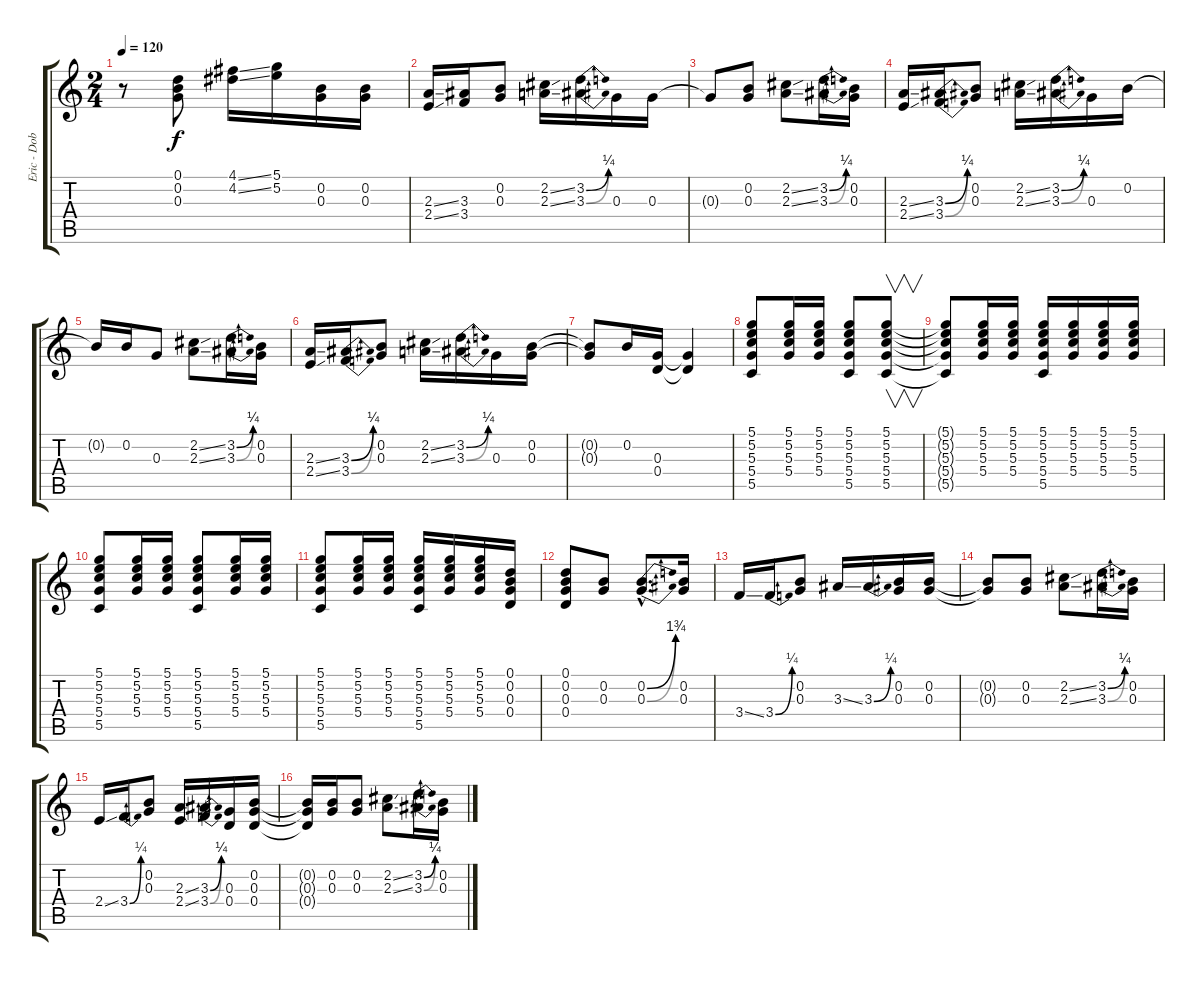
\track ("Eric - Dobro" "Eric - Dob") {instrument acousticguitarsteel}
\staff {score tabs}
\tuning (D4 B3 G3 D3 G2 D2) {hide}
\ts (2 4)
\tempo 120
\clef g2
\ks c
r.8{dy f} (0.1 0.2 0.3).8 (4.1{ss} 4.2{ss}).16 (5.1 5.2).16 (0.2 0.3).16 (0.2 0.3).16 |
(2.3{ss} 2.4{ss}).16 (3.3 3.4).16 (0.2 0.3).8 (2.2{ss} 2.3{ss}).16 (3.2{be (bend 0 0 60 1)} 3.3{be (bend 0 0 60 1)}).16 0.3.16 0.3.16 |
0.3{t}.8 (0.2 0.3).8 (2.2{ss} 2.3{ss}).8 (3.2{be (bend 0 0 60 1)} 3.3{be (bend 0 0 60 1)}).16 (0.2 0.3).16 |
(2.3{ss} 2.4{ss}).16 (3.3{be (bend 0 0 60 1)} 3.4{be (bend 0 0 60 1)}).16 (0.2 0.3).8 (2.2{ss} 2.3{ss}).16 (3.2{be (bend 0 0 60 1)} 3.3{be (bend 0 0 60 1)}).16 0.3.16 0.2.16 |
0.2{t}.16 0.2.16 0.3.8 (2.2{ss} 2.3{ss}).8 (3.2{be (bend 0 0 60 1)} 3.3{be (bend 0 0 60 1)}).16 (0.2 0.3).16 |
(2.3{ss} 2.4{ss}).16 (3.3{be (bend 0 0 60 1)} 3.4{be (bend 0 0 60 1)}).16 (0.2 0.3).8 (2.2{ss} 2.3{ss}).16 (3.2{be (bend 0 0 60 1)} 3.3{be (bend 0 0 60 1)}).16 0.3.16 (0.2 0.3).16 |
(0.2{t} 0.3{t}).8 0.2.16 (0.3 0.4).16 (0.3{t} 0.4{t}).4 |
(5.1 5.2 5.3 5.4 5.5).8 (5.1 5.2 5.3 5.4).16 (5.1 5.2 5.3 5.4).16 (5.1 5.2 5.3 5.4 5.5).8 (5.1 5.2 5.3 5.4 5.5).8{v} |
(5.1{t} 5.2{t} 5.3{t} 5.4{t} 5.5{t}).8 (5.1 5.2 5.3 5.4).16 (5.1 5.2 5.3 5.4).16 (5.1 5.2 5.3 5.4 5.5).16 (5.1 5.2 5.3 5.4).16 (5.1 5.2 5.3 5.4).16 (5.1 5.2 5.3 5.4).16 |
(5.1 5.2 5.3 5.4 5.5).8 (5.1 5.2 5.3 5.4).16 (5.1 5.2 5.3 5.4).16 (5.1 5.2 5.3 5.4 5.5).8 (5.1 5.2 5.3 5.4).16 (5.1 5.2 5.3 5.4).16 |
(5.1 5.2 5.3 5.4 5.5).8 (5.1 5.2 5.3 5.4).16 (5.1 5.2 5.3 5.4).16 (5.1 5.2 5.3 5.4 5.5).16 (5.1 5.2 5.3 5.4).16 (5.1 5.2 5.3 5.4).16 (0.1 0.2 0.3 0.4).16 |
(0.1 0.2 0.3 0.4).8 (0.2 0.3).8 (0.2{be (bend 0 0 60 7) hac} 0.3{be (bend 0 0 60 7) hac}).8{d} (0.2 0.3).16 |
3.4{ss}.16 3.4{be (bend 0 0 60 1)}.16 (0.2 0.3).8 3.3{ss}.16 3.3{be (bend 0 0 60 1)}.16 (0.2 0.3).16 (0.2 0.3).16 |
(0.2{t} 0.3{t}).8 (0.2 0.3).8 (2.2{ss} 2.3{ss}).8 (3.2{be (bend 0 0 60 1)} 3.3{be (bend 0 0 60 1)}).16 (0.2 0.3).16 |
2.4{ss}.16 3.4{be (bend 0 0 60 1)}.16 (0.2 0.3).8 (2.3{ss} 2.4{ss}).16 (3.3{be (bend 0 0 60 1)} 3.4{be (bend 0 0 60 1)}).16 (0.3 0.4).16 (0.2 0.3 0.4).16 |
(0.2{t} 0.3{t} 0.4{t}).16 (0.2 0.3).16 (0.2 0.3).8 (2.2{ss} 2.3{ss}).8 (3.2{be (bend 0 0 60 1)} 3.3{be (bend 0 0 60 1)}).16 (0.2 0.3).16
